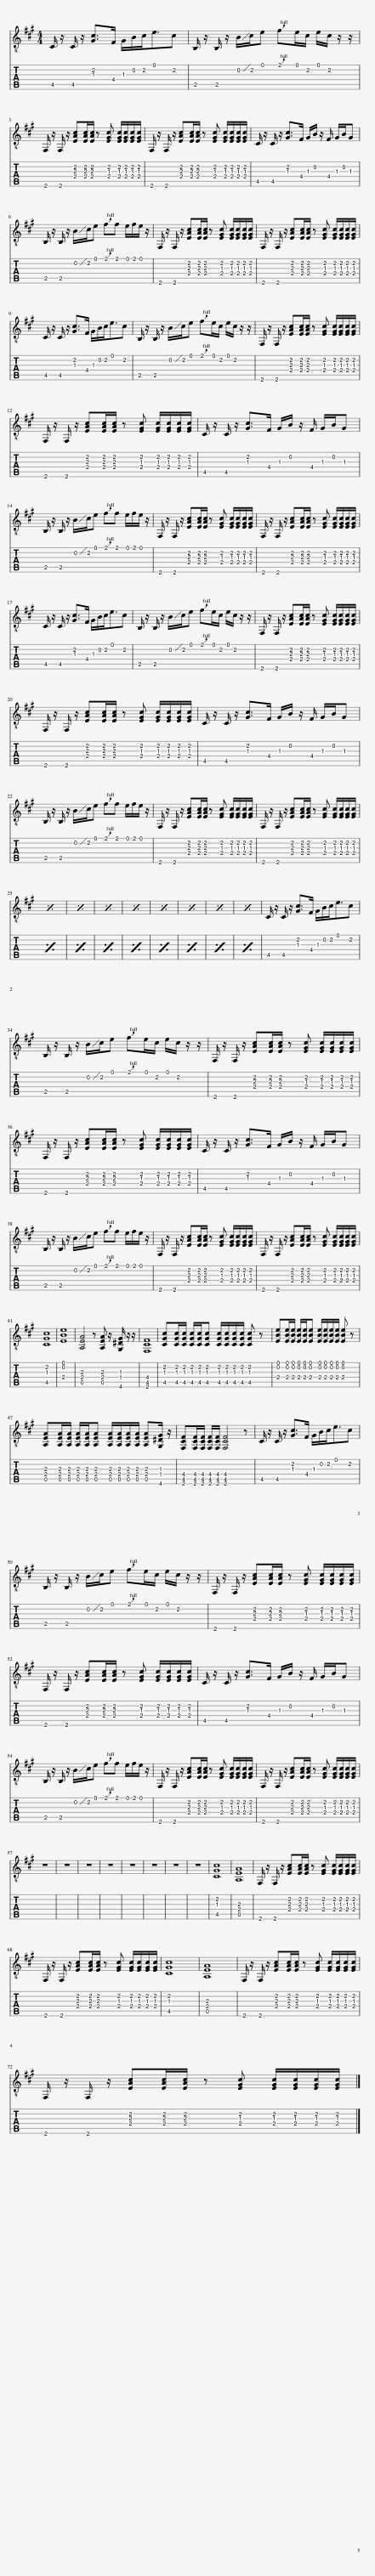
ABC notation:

X:1
%%score { 1 | 2 }
L:1/8
M:4/4
I:linebreak $
K:A
V:1 treble-8
V:2 tab stafflines=6 strings="E2,A2,D3,G3,B3,E4 nostems "
V:1
 C/ z/ C/ z/ [Gc]>F G/B/c<ec | B,/ z/ B,/ z/ B/c/e fe/c/ e/c/ z/ z/ |$ F,/ z/ F,/ z/ [EAc][EAc]/[EAc]/ z [EGc] [EGc]/[EGc]/[EGc]/[EGc]/ | F,/ z/ F,/ z/ [EAc][EAc]/[EAc]/ z [EGc] [EGc]/[EGc]/[EGc]/[EGc]/ | C/ z/ C/ z/ [Gc]>F G/B/ z/ F/ G/B/G |$ %5
 B,/ z/ B,/ z/ B/c/e ff e/f/e/ z/ | F,/ z/ F,/ z/ [EAc][EAc]/[EAc]/ z [EGc] [EGc]/[EGc]/[EGc]/[EGc]/ | F,/ z/ F,/ z/ [EAc][EAc]/[EAc]/ z [EGc] [EGc]/[EGc]/[EGc]/[EGc]/ |$ C/ z/ C/ z/ [Gc]>F G/B/c<ec | B,/ z/ B,/ z/ B/c/e fe/c/ e/c/ z/ z/ | %10
 F,/ z/ F,/ z/ [EAc][EAc]/[EAc]/ z [EGc] [EGc]/[EGc]/[EGc]/[EGc]/ |$ F,/ z/ F,/ z/ [EAc][EAc]/[EAc]/ z [EGc] [EGc]/[EGc]/[EGc]/[EGc]/ | C/ z/ C/ z/ [Gc]>F G/B/ z/ F/ G/B/G |$ B,/ z/ B,/ z/ B/c/e ff e/f/e/ z/ | F,/ z/ F,/ z/ [EAc][EAc]/[EAc]/ z [EGc] [EGc]/[EGc]/[EGc]/[EGc]/ | %15
 F,/ z/ F,/ z/ [EAc][EAc]/[EAc]/ z [EGc] [EGc]/[EGc]/[EGc]/[EGc]/ |$ C/ z/ C/ z/ [Gc]>F G/B/c<ec | B,/ z/ B,/ z/ B/c/e fe/c/ e/c/ z/ z/ | F,/ z/ F,/ z/ [EAc][EAc]/[EAc]/ z [EGc] [EGc]/[EGc]/[EGc]/[EGc]/ |$ F,/ z/ F,/ z/ [EAc][EAc]/[EAc]/ z [EGc] [EGc]/[EGc]/[EGc]/[EGc]/ | %20
 C/ z/ C/ z/ [Gc]>F G/B/ z/ F/ G/B/G |$ B,/ z/ B,/ z/ B/c/e ff e/f/e/ z/ | F,/ z/ F,/ z/ [EAc][EAc]/[EAc]/ z [EGc] [EGc]/[EGc]/[EGc]/[EGc]/ | F,/ z/ F,/ z/ [EAc][EAc]/[EAc]/ z [EGc] [EGc]/[EGc]/[EGc]/[EGc]/ |$ x8 | %25
 x8 | x8 | x8 | x8 | x8 | %30
 x8 | x8 | C/ z/ C/ z/ [Gc]>F G/B/c<ec |$ B,/ z/ B,/ z/ B/c/e fe/c/ e/c/ z/ z/ | F,/ z/ F,/ z/ [EAc][EAc]/[EAc]/ z [EGc] [EGc]/[EGc]/[EGc]/[EGc]/ |$ %35
 F,/ z/ F,/ z/ [EAc][EAc]/[EAc]/ z [EGc] [EGc]/[EGc]/[EGc]/[EGc]/ | C/ z/ C/ z/ [Gc]>F G/B/ z/ F/ G/B/G |$ B,/ z/ B,/ z/ B/c/e ff e/f/e/ z/ | F,/ z/ F,/ z/ [EAc][EAc]/[EAc]/ z [EGc] [EGc]/[EGc]/[EGc]/[EGc]/ | F,/ z/ F,/ z/ [EAc][EAc]/[EAc]/ z [EGc] [EGc]/[EGc]/[EGc]/[EGc]/ |$ %40
 [CGc]8 | [EBe]8 | [A,EA]4 z [A,EA] z/ [G,^DG]/ z/ z/ | [F,CF]8 | [CGc][CGc]/[CGc]/ [CGc]/[CGc]/[CGc] [CGc]/[CGc]/[CGc]/[CGc]/ [CGc] z | %45
 [EBe][EBe]/[EBe]/ [EBe]/[EBe]/[EBe] [EBe]/[EBe]/[EBe]/[EBe]/ [EBe] z |$ [A,EA][A,EA]/[A,EA]/ [A,EA]/[A,EA]/[A,EA] [A,EA]/[A,EA]/[A,EA]/[A,EA]/ [A,EA][G,^DG]/ z/ | [F,CF][F,CF]/[F,CF]/ [F,CF]/[F,CF]/ [F,CF]4 z | C/ z/ C/ z/ [Gc]>F G/B/c<ec |$ B,/ z/ B,/ z/ B/c/e fe/c/ e/c/ z/ z/ | %50
 F,/ z/ F,/ z/ [EAc][EAc]/[EAc]/ z [EGc] [EGc]/[EGc]/[EGc]/[EGc]/ |$ F,/ z/ F,/ z/ [EAc][EAc]/[EAc]/ z [EGc] [EGc]/[EGc]/[EGc]/[EGc]/ | C/ z/ C/ z/ [Gc]>F G/B/ z/ F/ G/B/G |$ B,/ z/ B,/ z/ B/c/e ff e/f/e/ z/ | F,/ z/ F,/ z/ [EAc][EAc]/[EAc]/ z [EGc] [EGc]/[EGc]/[EGc]/[EGc]/ | %55
 F,/ z/ F,/ z/ [EAc][EAc]/[EAc]/ z [EGc] [EGc]/[EGc]/[EGc]/[EGc]/ |$ z8 | z8 | z8 | z8 | %60
 z8 | z8 | z8 | z8 | [CGc]8 | %65
 [A,EA]8 | F,/ z/ F,/ z/ [EAc][EAc]/[EAc]/ z [EGc] [EGc]/[EGc]/[EGc]/[EGc]/ |$ F,/ z/ F,/ z/ [EAc][EAc]/[EAc]/ z [EGc] [EGc]/[EGc]/[EGc]/[EGc]/ | [CGc]8 | [A,EA]8 | %70
 F,/ z/ F,/ z/ [EAc][EAc]/[EAc]/ z [EGc] [EGc]/[EGc]/[EGc]/[EGc]/ |$ F,/ z/ F,/ z/ [EAc][EAc]/[EAc]/ z [EGc] [EGc]/[EGc]/[EGc]/[EGc]/ |] %72
V:2
 !5!C,/ x/ !5!C,/ x/ [!3!G,!2!C]3/2 !4!F,/ !3!G,/ !2!B,/ !2!C/ !1!E3/2 !2!C | !5!B,,/ x/ !5!B,,/ x/ !2!B,/ !2!C/ !1!E !1!F !1!E/ !2!C/ !1!E/ !2!C/ x/ x/ |$ !6!F,,/ x/ !6!F,,/ x/ [!4!E,!3!A,!2!C] [!4!E,!3!A,!2!C]/ [!4!E,!3!A,!2!C]/ x [!4!E,!3!G,!2!C] [!4!E,!3!G,!2!C]/ [!4!E,!3!G,!2!C]/ [!4!E,!3!G,!2!C]/ [!4!E,!3!G,!2!C]/ | !6!F,,/ x/ !6!F,,/ x/ [!4!E,!3!A,!2!C] [!4!E,!3!A,!2!C]/ [!4!E,!3!A,!2!C]/ x [!4!E,!3!G,!2!C] [!4!E,!3!G,!2!C]/ [!4!E,!3!G,!2!C]/ [!4!E,!3!G,!2!C]/ [!4!E,!3!G,!2!C]/ | !5!C,/ x/ !5!C,/ x/ [!3!G,!2!C]3/2 !4!F,/ !3!G,/ !2!B,/ x/ !4!F,/ !3!G,/ !2!B,/ !3!G, |$ %5
 !5!B,,/ x/ !5!B,,/ x/ !2!B,/ !2!C/ !1!E !1!F !1!F !1!E/ !1!F/ !1!E/ x/ | !6!F,,/ x/ !6!F,,/ x/ [!4!E,!3!A,!2!C] [!4!E,!3!A,!2!C]/ [!4!E,!3!A,!2!C]/ x [!4!E,!3!G,!2!C] [!4!E,!3!G,!2!C]/ [!4!E,!3!G,!2!C]/ [!4!E,!3!G,!2!C]/ [!4!E,!3!G,!2!C]/ | !6!F,,/ x/ !6!F,,/ x/ [!4!E,!3!A,!2!C] [!4!E,!3!A,!2!C]/ [!4!E,!3!A,!2!C]/ x [!4!E,!3!G,!2!C] [!4!E,!3!G,!2!C]/ [!4!E,!3!G,!2!C]/ [!4!E,!3!G,!2!C]/ [!4!E,!3!G,!2!C]/ |$ !5!C,/ x/ !5!C,/ x/ [!3!G,!2!C]3/2 !4!F,/ !3!G,/ !2!B,/ !2!C/ !1!E3/2 !2!C | !5!B,,/ x/ !5!B,,/ x/ !2!B,/ !2!C/ !1!E !1!F !1!E/ !2!C/ !1!E/ !2!C/ x/ x/ | %10
 !6!F,,/ x/ !6!F,,/ x/ [!4!E,!3!A,!2!C] [!4!E,!3!A,!2!C]/ [!4!E,!3!A,!2!C]/ x [!4!E,!3!G,!2!C] [!4!E,!3!G,!2!C]/ [!4!E,!3!G,!2!C]/ [!4!E,!3!G,!2!C]/ [!4!E,!3!G,!2!C]/ |$ !6!F,,/ x/ !6!F,,/ x/ [!4!E,!3!A,!2!C] [!4!E,!3!A,!2!C]/ [!4!E,!3!A,!2!C]/ x [!4!E,!3!G,!2!C] [!4!E,!3!G,!2!C]/ [!4!E,!3!G,!2!C]/ [!4!E,!3!G,!2!C]/ [!4!E,!3!G,!2!C]/ | !5!C,/ x/ !5!C,/ x/ [!3!G,!2!C]3/2 !4!F,/ !3!G,/ !2!B,/ x/ !4!F,/ !3!G,/ !2!B,/ !3!G, |$ !5!B,,/ x/ !5!B,,/ x/ !2!B,/ !2!C/ !1!E !1!F !1!F !1!E/ !1!F/ !1!E/ x/ | !6!F,,/ x/ !6!F,,/ x/ [!4!E,!3!A,!2!C] [!4!E,!3!A,!2!C]/ [!4!E,!3!A,!2!C]/ x [!4!E,!3!G,!2!C] [!4!E,!3!G,!2!C]/ [!4!E,!3!G,!2!C]/ [!4!E,!3!G,!2!C]/ [!4!E,!3!G,!2!C]/ | %15
 !6!F,,/ x/ !6!F,,/ x/ [!4!E,!3!A,!2!C] [!4!E,!3!A,!2!C]/ [!4!E,!3!A,!2!C]/ x [!4!E,!3!G,!2!C] [!4!E,!3!G,!2!C]/ [!4!E,!3!G,!2!C]/ [!4!E,!3!G,!2!C]/ [!4!E,!3!G,!2!C]/ |$ !5!C,/ x/ !5!C,/ x/ [!3!G,!2!C]3/2 !4!F,/ !3!G,/ !2!B,/ !2!C/ !1!E3/2 !2!C | !5!B,,/ x/ !5!B,,/ x/ !2!B,/ !2!C/ !1!E !1!F !1!E/ !2!C/ !1!E/ !2!C/ x/ x/ | !6!F,,/ x/ !6!F,,/ x/ [!4!E,!3!A,!2!C] [!4!E,!3!A,!2!C]/ [!4!E,!3!A,!2!C]/ x [!4!E,!3!G,!2!C] [!4!E,!3!G,!2!C]/ [!4!E,!3!G,!2!C]/ [!4!E,!3!G,!2!C]/ [!4!E,!3!G,!2!C]/ |$ !6!F,,/ x/ !6!F,,/ x/ [!4!E,!3!A,!2!C] [!4!E,!3!A,!2!C]/ [!4!E,!3!A,!2!C]/ x [!4!E,!3!G,!2!C] [!4!E,!3!G,!2!C]/ [!4!E,!3!G,!2!C]/ [!4!E,!3!G,!2!C]/ [!4!E,!3!G,!2!C]/ | %20
 !5!C,/ x/ !5!C,/ x/ [!3!G,!2!C]3/2 !4!F,/ !3!G,/ !2!B,/ x/ !4!F,/ !3!G,/ !2!B,/ !3!G, |$ !5!B,,/ x/ !5!B,,/ x/ !2!B,/ !2!C/ !1!E !1!F !1!F !1!E/ !1!F/ !1!E/ x/ | !6!F,,/ x/ !6!F,,/ x/ [!4!E,!3!A,!2!C] [!4!E,!3!A,!2!C]/ [!4!E,!3!A,!2!C]/ x [!4!E,!3!G,!2!C] [!4!E,!3!G,!2!C]/ [!4!E,!3!G,!2!C]/ [!4!E,!3!G,!2!C]/ [!4!E,!3!G,!2!C]/ | !6!F,,/ x/ !6!F,,/ x/ [!4!E,!3!A,!2!C] [!4!E,!3!A,!2!C]/ [!4!E,!3!A,!2!C]/ x [!4!E,!3!G,!2!C] [!4!E,!3!G,!2!C]/ [!4!E,!3!G,!2!C]/ [!4!E,!3!G,!2!C]/ [!4!E,!3!G,!2!C]/ |$ x8 | %25
 x8 | x8 | x8 | x8 | x8 | %30
 x8 | x8 | !5!C,/ x/ !5!C,/ x/ [!3!G,!2!C]3/2 !4!F,/ !3!G,/ !2!B,/ !2!C/ !1!E3/2 !2!C |$ !5!B,,/ x/ !5!B,,/ x/ !2!B,/ !2!C/ !1!E !1!F !1!E/ !2!C/ !1!E/ !2!C/ x/ x/ | !6!F,,/ x/ !6!F,,/ x/ [!4!E,!3!A,!2!C] [!4!E,!3!A,!2!C]/ [!4!E,!3!A,!2!C]/ x [!4!E,!3!G,!2!C] [!4!E,!3!G,!2!C]/ [!4!E,!3!G,!2!C]/ [!4!E,!3!G,!2!C]/ [!4!E,!3!G,!2!C]/ |$ %35
 !6!F,,/ x/ !6!F,,/ x/ [!4!E,!3!A,!2!C] [!4!E,!3!A,!2!C]/ [!4!E,!3!A,!2!C]/ x [!4!E,!3!G,!2!C] [!4!E,!3!G,!2!C]/ [!4!E,!3!G,!2!C]/ [!4!E,!3!G,!2!C]/ [!4!E,!3!G,!2!C]/ | !5!C,/ x/ !5!C,/ x/ [!3!G,!2!C]3/2 !4!F,/ !3!G,/ !2!B,/ x/ !4!F,/ !3!G,/ !2!B,/ !3!G, |$ !5!B,,/ x/ !5!B,,/ x/ !2!B,/ !2!C/ !1!E !1!F !1!F !1!E/ !1!F/ !1!E/ x/ | !6!F,,/ x/ !6!F,,/ x/ [!4!E,!3!A,!2!C] [!4!E,!3!A,!2!C]/ [!4!E,!3!A,!2!C]/ x [!4!E,!3!G,!2!C] [!4!E,!3!G,!2!C]/ [!4!E,!3!G,!2!C]/ [!4!E,!3!G,!2!C]/ [!4!E,!3!G,!2!C]/ | !6!F,,/ x/ !6!F,,/ x/ [!4!E,!3!A,!2!C] [!4!E,!3!A,!2!C]/ [!4!E,!3!A,!2!C]/ x [!4!E,!3!G,!2!C] [!4!E,!3!G,!2!C]/ [!4!E,!3!G,!2!C]/ [!4!E,!3!G,!2!C]/ [!4!E,!3!G,!2!C]/ |$ %40
 [!5!C,!3!G,!2!C]8 | [!4!E,!2!B,!1!E]8 | [!5!A,,!4!E,!3!A,]4 x [!5!A,,!4!E,!3!A,] x/ [!6!G,,!4!^D,!3!G,]/ x/ x/ | [!6!F,,!5!C,!4!F,]8 | [!5!C,!3!G,!2!C] [!5!C,!3!G,!2!C]/ [!5!C,!3!G,!2!C]/ [!5!C,!3!G,!2!C]/ [!5!C,!3!G,!2!C]/ [!5!C,!3!G,!2!C] [!5!C,!3!G,!2!C]/ [!5!C,!3!G,!2!C]/ [!5!C,!3!G,!2!C]/ [!5!C,!3!G,!2!C]/ [!5!C,!3!G,!2!C] x | %45
 [!4!E,!2!B,!1!E] [!4!E,!2!B,!1!E]/ [!4!E,!2!B,!1!E]/ [!4!E,!2!B,!1!E]/ [!4!E,!2!B,!1!E]/ [!4!E,!2!B,!1!E] [!4!E,!2!B,!1!E]/ [!4!E,!2!B,!1!E]/ [!4!E,!2!B,!1!E]/ [!4!E,!2!B,!1!E]/ [!4!E,!2!B,!1!E] x |$ [!5!A,,!4!E,!3!A,] [!5!A,,!4!E,!3!A,]/ [!5!A,,!4!E,!3!A,]/ [!5!A,,!4!E,!3!A,]/ [!5!A,,!4!E,!3!A,]/ [!5!A,,!4!E,!3!A,] [!5!A,,!4!E,!3!A,]/ [!5!A,,!4!E,!3!A,]/ [!5!A,,!4!E,!3!A,]/ [!5!A,,!4!E,!3!A,]/ [!5!A,,!4!E,!3!A,] [!6!G,,!4!^D,!3!G,]/ x/ | [!6!F,,!5!C,!4!F,] [!6!F,,!5!C,!4!F,]/ [!6!F,,!5!C,!4!F,]/ [!6!F,,!5!C,!4!F,]/ [!6!F,,!5!C,!4!F,]/ [!6!F,,!5!C,!4!F,]4 x | !5!C,/ x/ !5!C,/ x/ [!3!G,!2!C]3/2 !4!F,/ !3!G,/ !2!B,/ !2!C/ !1!E3/2 !2!C |$ !5!B,,/ x/ !5!B,,/ x/ !2!B,/ !2!C/ !1!E !1!F !1!E/ !2!C/ !1!E/ !2!C/ x/ x/ | %50
 !6!F,,/ x/ !6!F,,/ x/ [!4!E,!3!A,!2!C] [!4!E,!3!A,!2!C]/ [!4!E,!3!A,!2!C]/ x [!4!E,!3!G,!2!C] [!4!E,!3!G,!2!C]/ [!4!E,!3!G,!2!C]/ [!4!E,!3!G,!2!C]/ [!4!E,!3!G,!2!C]/ |$ !6!F,,/ x/ !6!F,,/ x/ [!4!E,!3!A,!2!C] [!4!E,!3!A,!2!C]/ [!4!E,!3!A,!2!C]/ x [!4!E,!3!G,!2!C] [!4!E,!3!G,!2!C]/ [!4!E,!3!G,!2!C]/ [!4!E,!3!G,!2!C]/ [!4!E,!3!G,!2!C]/ | !5!C,/ x/ !5!C,/ x/ [!3!G,!2!C]3/2 !4!F,/ !3!G,/ !2!B,/ x/ !4!F,/ !3!G,/ !2!B,/ !3!G, |$ !5!B,,/ x/ !5!B,,/ x/ !2!B,/ !2!C/ !1!E !1!F !1!F !1!E/ !1!F/ !1!E/ x/ | !6!F,,/ x/ !6!F,,/ x/ [!4!E,!3!A,!2!C] [!4!E,!3!A,!2!C]/ [!4!E,!3!A,!2!C]/ x [!4!E,!3!G,!2!C] [!4!E,!3!G,!2!C]/ [!4!E,!3!G,!2!C]/ [!4!E,!3!G,!2!C]/ [!4!E,!3!G,!2!C]/ | %55
 !6!F,,/ x/ !6!F,,/ x/ [!4!E,!3!A,!2!C] [!4!E,!3!A,!2!C]/ [!4!E,!3!A,!2!C]/ x [!4!E,!3!G,!2!C] [!4!E,!3!G,!2!C]/ [!4!E,!3!G,!2!C]/ [!4!E,!3!G,!2!C]/ [!4!E,!3!G,!2!C]/ |$ x8 | x8 | x8 | x8 | %60
 x8 | x8 | x8 | x8 | [!5!C,!3!G,!2!C]8 | %65
 [!5!A,,!4!E,!3!A,]8 | !6!F,,/ x/ !6!F,,/ x/ [!4!E,!3!A,!2!C] [!4!E,!3!A,!2!C]/ [!4!E,!3!A,!2!C]/ x [!4!E,!3!G,!2!C] [!4!E,!3!G,!2!C]/ [!4!E,!3!G,!2!C]/ [!4!E,!3!G,!2!C]/ [!4!E,!3!G,!2!C]/ |$ !6!F,,/ x/ !6!F,,/ x/ [!4!E,!3!A,!2!C] [!4!E,!3!A,!2!C]/ [!4!E,!3!A,!2!C]/ x [!4!E,!3!G,!2!C] [!4!E,!3!G,!2!C]/ [!4!E,!3!G,!2!C]/ [!4!E,!3!G,!2!C]/ [!4!E,!3!G,!2!C]/ | [!5!C,!3!G,!2!C]8 | [!5!A,,!4!E,!3!A,]8 | %70
 !6!F,,/ x/ !6!F,,/ x/ [!4!E,!3!A,!2!C] [!4!E,!3!A,!2!C]/ [!4!E,!3!A,!2!C]/ x [!4!E,!3!G,!2!C] [!4!E,!3!G,!2!C]/ [!4!E,!3!G,!2!C]/ [!4!E,!3!G,!2!C]/ [!4!E,!3!G,!2!C]/ |$ !6!F,,/ x/ !6!F,,/ x/ [!4!E,!3!A,!2!C] [!4!E,!3!A,!2!C]/ [!4!E,!3!A,!2!C]/ x [!4!E,!3!G,!2!C] [!4!E,!3!G,!2!C]/ [!4!E,!3!G,!2!C]/ [!4!E,!3!G,!2!C]/ [!4!E,!3!G,!2!C]/ |] %72
